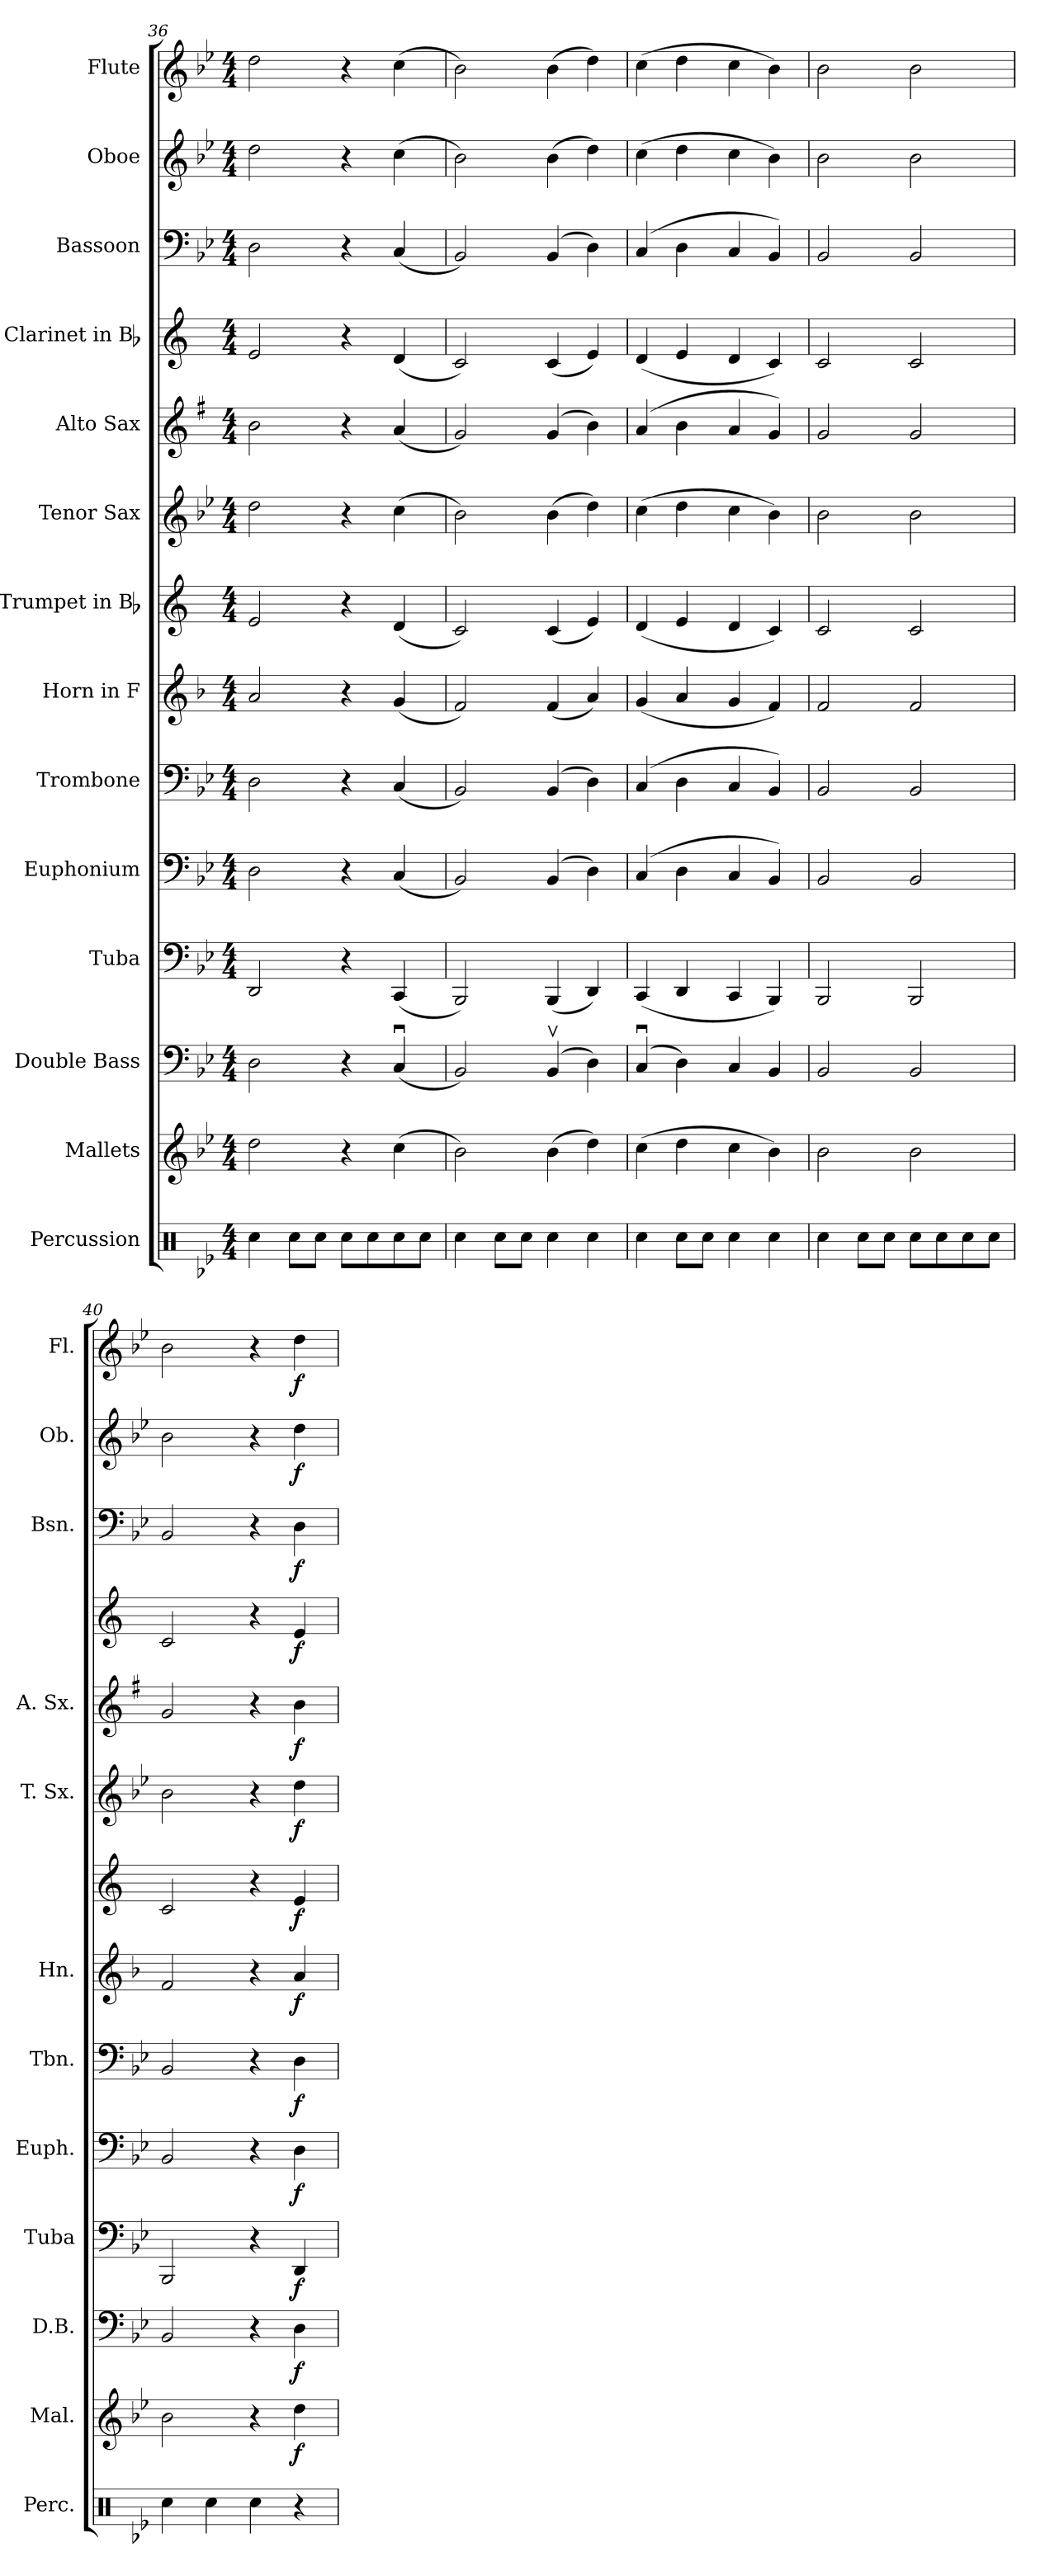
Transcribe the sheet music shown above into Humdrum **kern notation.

**kern	**kern	**dynam	**kern	**dynam	**kern	**dynam	**kern	**dynam	**kern	**dynam	**kern	**dynam	**kern	**dynam	**kern	**dynam	**kern	**dynam	**kern	**dynam	**kern	**dynam	**kern	**dynam	**kern	**dynam
*part14	*part13	*part13	*part12	*part12	*part11	*part11	*part10	*part10	*part9	*part9	*part8	*part8	*part7	*part7	*part6	*part6	*part5	*part5	*part4	*part4	*part3	*part3	*part2	*part2	*part1	*part1
*staff14	*staff13	*staff13	*staff12	*staff12	*staff11	*staff11	*staff10	*staff10	*staff9	*staff9	*staff8	*staff8	*staff7	*staff7	*staff6	*staff6	*staff5	*staff5	*staff4	*staff4	*staff3	*staff3	*staff2	*staff2	*staff1	*staff1
*I"Percussion	*I"Mallets	*	*I"Double Bass	*	*I"Tuba	*	*I"Euphonium	*	*I"Trombone	*	*I"Horn in F	*	*I"Trumpet in Bb	*	*I"Tenor Sax	*	*I"Alto Sax	*	*I"Clarinet in Bb	*	*I"Bassoon	*	*I"Oboe	*	*I"Flute	*
*I'Perc.	*I'Mal.	*	*I'D.B.	*	*I'Tuba	*	*I'Euph.	*	*I'Tbn.	*	*I'Hn.	*	*	*	*I'T. Sx.	*	*I'A. Sx.	*	*	*	*I'Bsn.	*	*I'Ob.	*	*I'Fl.	*
*clefX	*clefG2	*	*clefF4	*	*clefF4	*	*clefF4	*	*clefF4	*	*clefG2	*	*clefG2	*	*clefG2	*	*clefG2	*	*clefG2	*	*clefF4	*	*clefG2	*	*clefG2	*
*	*	*	*ITrd7c12	*	*	*	*	*	*	*	*ITrd4c7	*	*ITrd1c2	*	*ITrd8c14	*	*ITrd5c9	*	*ITrd1c2	*	*	*	*	*	*	*
*k[b-e-]	*k[b-e-]	*	*k[b-e-]	*	*k[b-e-]	*	*k[b-e-]	*	*k[b-e-]	*	*k[b-e-]	*	*k[b-e-]	*	*k[b-e-]	*	*k[b-e-]	*	*k[b-e-]	*	*k[b-e-]	*	*k[b-e-]	*	*k[b-e-]	*
*B-:	*B-:	*	*B-:	*	*B-:	*	*B-:	*	*B-:	*	*B-:	*	*B-:	*	*B-:	*	*B-:	*	*B-:	*	*B-:	*	*B-:	*	*B-:	*
*M4/4	*M4/4	*	*M4/4	*	*M4/4	*	*M4/4	*	*M4/4	*	*M4/4	*	*M4/4	*	*M4/4	*	*M4/4	*	*M4/4	*	*M4/4	*	*M4/4	*	*M4/4	*
=36	=36	=36	=36	=36	=36	=36	=36	=36	=36	=36	=36	=36	=36	=36	=36	=36	=36	=36	=36	=36	=36	=36	=36	=36	=36	=36
4Rcc\	2dd\	.	2DD\	.	2DD/	.	2D\	.	2D\	.	2d/	.	2d/	.	2d\	.	2d\	.	2d/	.	2D\	.	2dd\	.	2dd\	.
8Rcc\L	.	.	.	.	.	.	.	.	.	.	.	.	.	.	.	.	.	.	.	.	.	.	.	.	.	.
8Rcc\J	.	.	.	.	.	.	.	.	.	.	.	.	.	.	.	.	.	.	.	.	.	.	.	.	.	.
8Rcc\L	4r	.	4r	.	4r	.	4r	.	4r	.	4r	.	4r	.	4r	.	4r	.	4r	.	4r	.	4r	.	4r	.
8Rcc\	.	.	.	.	.	.	.	.	.	.	.	.	.	.	.	.	.	.	.	.	.	.	.	.	.	.
8Rcc\	(>4cc\	.	(<4CCu>/	.	(<4CC/	.	(<4C/	.	(<4C/	.	(<4c/	.	(<4c/	.	(>4c\	.	(<4c/	.	(<4c/	.	(<4C/	.	(>4cc\	.	(>4cc\	.
8Rcc\J	.	.	.	.	.	.	.	.	.	.	.	.	.	.	.	.	.	.	.	.	.	.	.	.	.	.
=37	=37	=37	=37	=37	=37	=37	=37	=37	=37	=37	=37	=37	=37	=37	=37	=37	=37	=37	=37	=37	=37	=37	=37	=37	=37	=37
4Rcc\	2b-\)	.	2BBB-/)	.	2BBB-/)	.	2BB-/)	.	2BB-/)	.	2B-/)	.	2B-/)	.	2B-\)	.	2B-/)	.	2B-/)	.	2BB-/)	.	2b-\)	.	2b-\)	.
8Rcc\L	.	.	.	.	.	.	.	.	.	.	.	.	.	.	.	.	.	.	.	.	.	.	.	.	.	.
8Rcc\J	.	.	.	.	.	.	.	.	.	.	.	.	.	.	.	.	.	.	.	.	.	.	.	.	.	.
4Rcc\	(>4b-\	.	(4BBB-v>/	.	(<4BBB-/	.	(4BB-/	.	(4BB-/	.	(<4B-/	.	(<4B-/	.	(>4B-\	.	(4B-/	.	(<4B-/	.	(4BB-/	.	(>4b-\	.	(>4b-\	.
4Rcc\	4dd\)	.	4DD\)	.	4DD/)	.	4D\)	.	4D\)	.	4d/)	.	4d/)	.	4d\)	.	4d\)	.	4d/)	.	4D\)	.	4dd\)	.	4dd\)	.
=38	=38	=38	=38	=38	=38	=38	=38	=38	=38	=38	=38	=38	=38	=38	=38	=38	=38	=38	=38	=38	=38	=38	=38	=38	=38	=38
4Rcc\	(>4cc\	.	(4CCu>/	.	(<4CC/	.	(4C/	.	(4C/	.	(<4c/	.	(<4c/	.	(>4c\	.	(4c/	.	(<4c/	.	(4C/	.	(>4cc\	.	(>4cc\	.
8Rcc\L	4dd\	.	4DD\)	.	4DD/	.	4D\	.	4D\	.	4d/	.	4d/	.	4d\	.	4d\	.	4d/	.	4D\	.	4dd\	.	4dd\	.
8Rcc\J	.	.	.	.	.	.	.	.	.	.	.	.	.	.	.	.	.	.	.	.	.	.	.	.	.	.
4Rcc\	4cc\	.	4CC/	.	4CC/	.	4C/	.	4C/	.	4c/	.	4c/	.	4c\	.	4c/	.	4c/	.	4C/	.	4cc\	.	4cc\	.
4Rcc\	4b-\)	.	4BBB-/	.	4BBB-/)	.	4BB-/)	.	4BB-/)	.	4B-/)	.	4B-/)	.	4B-\)	.	4B-/)	.	4B-/)	.	4BB-/)	.	4b-\)	.	4b-\)	.
=39	=39	=39	=39	=39	=39	=39	=39	=39	=39	=39	=39	=39	=39	=39	=39	=39	=39	=39	=39	=39	=39	=39	=39	=39	=39	=39
4Rcc\	2b-\	.	2BBB-/	.	2BBB-/	.	2BB-/	.	2BB-/	.	2B-/	.	2B-/	.	2B-\	.	2B-/	.	2B-/	.	2BB-/	.	2b-\	.	2b-\	.
8Rcc\L	.	.	.	.	.	.	.	.	.	.	.	.	.	.	.	.	.	.	.	.	.	.	.	.	.	.
8Rcc\J	.	.	.	.	.	.	.	.	.	.	.	.	.	.	.	.	.	.	.	.	.	.	.	.	.	.
8Rcc\L	2b-\	.	2BBB-/	.	2BBB-/	.	2BB-/	.	2BB-/	.	2B-/	.	2B-/	.	2B-\	.	2B-/	.	2B-/	.	2BB-/	.	2b-\	.	2b-\	.
8Rcc\	.	.	.	.	.	.	.	.	.	.	.	.	.	.	.	.	.	.	.	.	.	.	.	.	.	.
8Rcc\	.	.	.	.	.	.	.	.	.	.	.	.	.	.	.	.	.	.	.	.	.	.	.	.	.	.
8Rcc\J	.	.	.	.	.	.	.	.	.	.	.	.	.	.	.	.	.	.	.	.	.	.	.	.	.	.
=40	=40	=40	=40	=40	=40	=40	=40	=40	=40	=40	=40	=40	=40	=40	=40	=40	=40	=40	=40	=40	=40	=40	=40	=40	=40	=40
4Rcc\	2b-\	.	2BBB-/	.	2BBB-/	.	2BB-/	.	2BB-/	.	2B-/	.	2B-/	.	2B-\	.	2B-/	.	2B-/	.	2BB-/	.	2b-\	.	2b-\	.
4Rcc\	.	.	.	.	.	.	.	.	.	.	.	.	.	.	.	.	.	.	.	.	.	.	.	.	.	.
4Rcc\	4r	.	4r	.	4r	.	4r	.	4r	.	4r	.	4r	.	4r	.	4r	.	4r	.	4r	.	4r	.	4r	.
!	!	!LO:DY:b	!	!LO:DY:b	!	!LO:DY:b	!	!LO:DY:b	!	!LO:DY:b	!	!LO:DY:b	!	!LO:DY:b	!	!LO:DY:b	!	!LO:DY:b	!	!LO:DY:b	!	!LO:DY:b	!	!LO:DY:b	!	!LO:DY:b
4r	4dd\	f	4DD\	f	4DD/	f	4D\	f	4D\	f	4d/	f	4d/	f	4d\	f	4d\	f	4d/	f	4D\	f	4dd\	f	4dd\	f
=	=	=	=	=	=	=	=	=	=	=	=	=	=	=	=	=	=	=	=	=	=	=	=	=	=	=
*-	*-	*-	*-	*-	*-	*-	*-	*-	*-	*-	*-	*-	*-	*-	*-	*-	*-	*-	*-	*-	*-	*-	*-	*-	*-	*-
